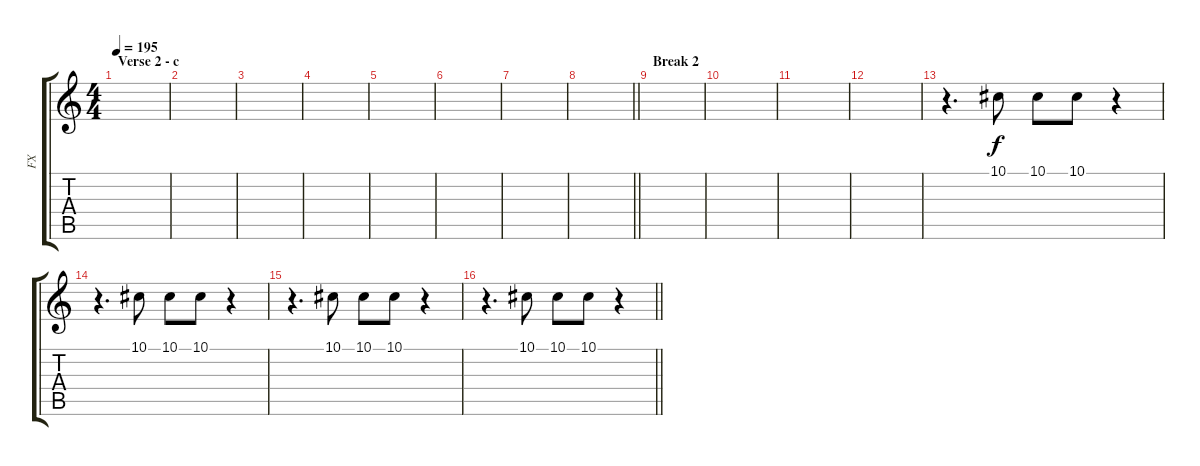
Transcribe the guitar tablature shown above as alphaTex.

\track ("FX" "FX") {instrument fx1rain}
\staff {score tabs}
\tuning (Eb4 Bb3 Gb3 Db3 Ab2 Eb2) {hide}
\ts (4 4)
\section ("" "Verse 2 - c")
\tempo 195
\clef g2
\ks c
|
|
|
|
|
|
|
\barLineRight lightlight
|
\section ("" "Break 2")
|
|
|
|
r.4{d volume 12 balance 16 instrument lead1square} 10.1.8 10.1.8 10.1.8 r.4 |
r.4{d} 10.1.8 10.1.8 10.1.8 r.4 |
r.4{d} 10.1.8 10.1.8 10.1.8 r.4 |
\barLineRight lightlight
r.4{d} 10.1.8 10.1.8 10.1.8 r.4
